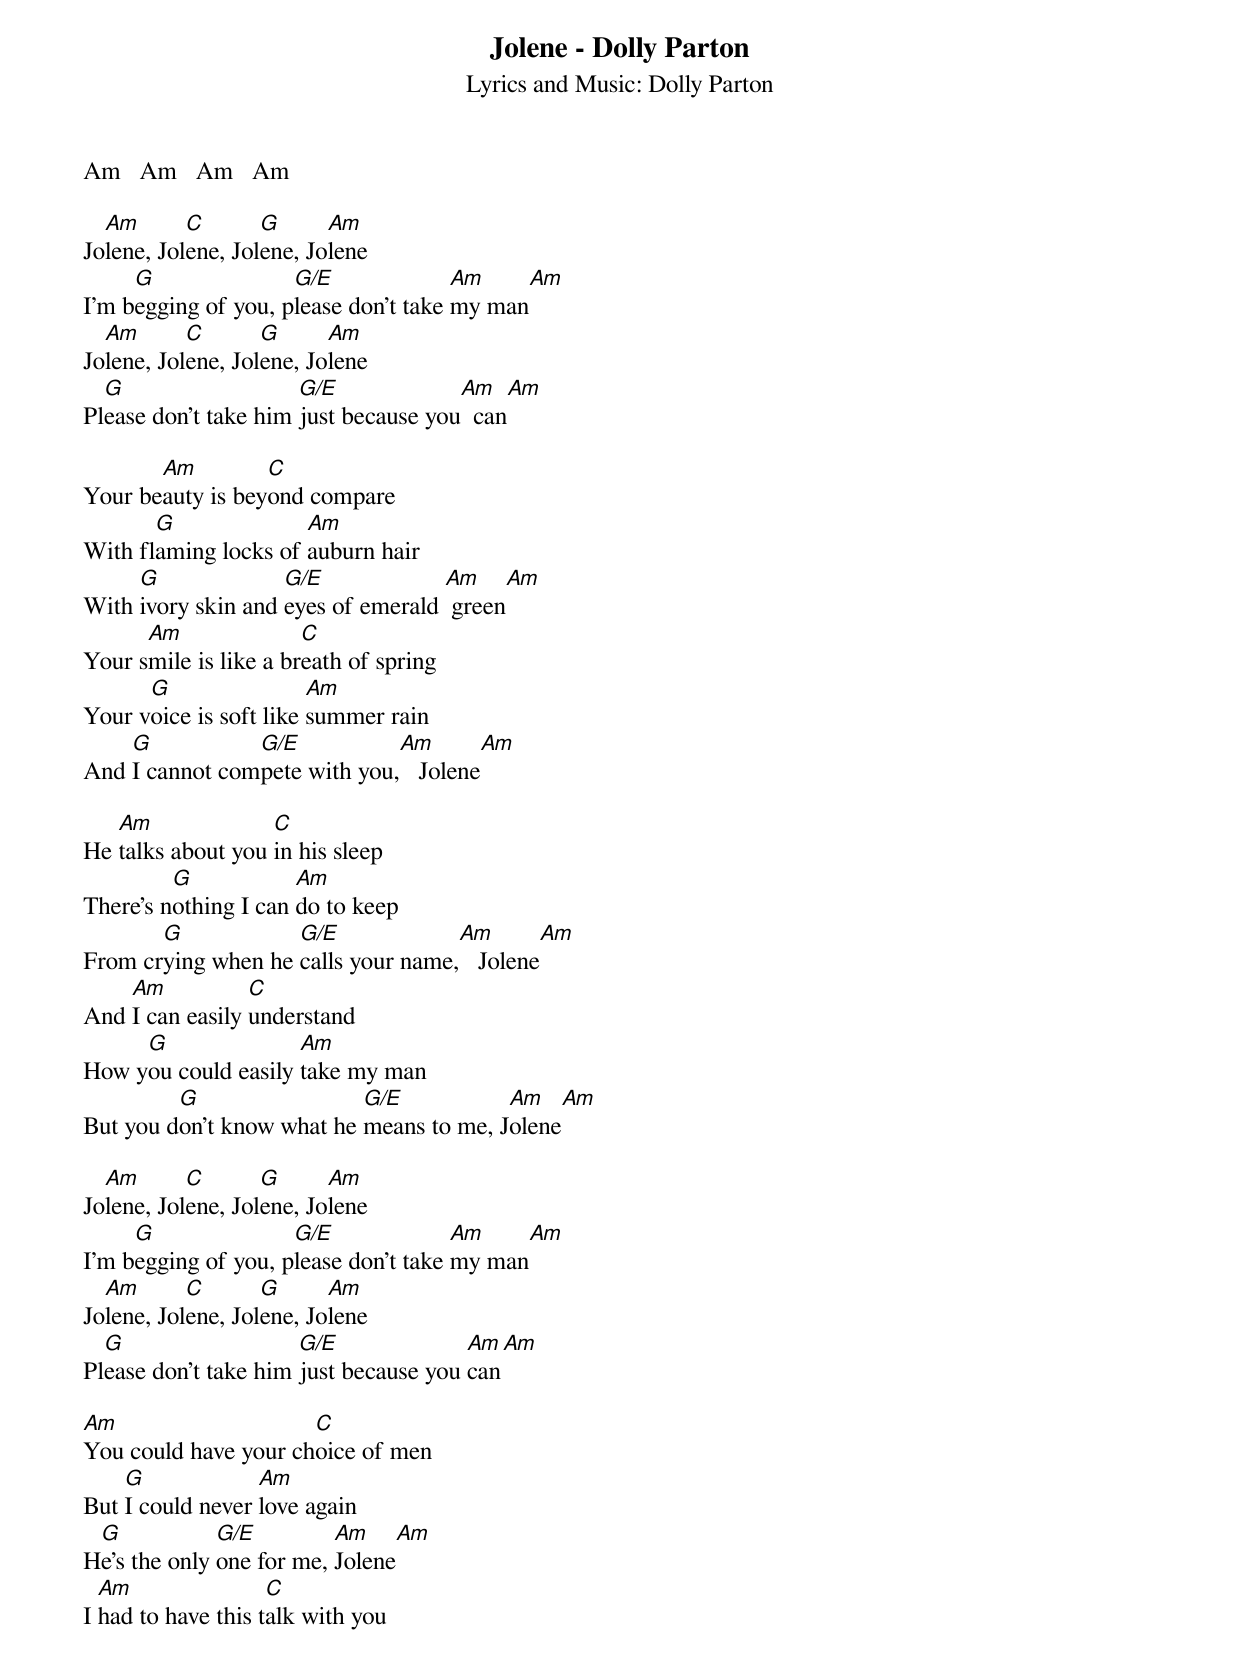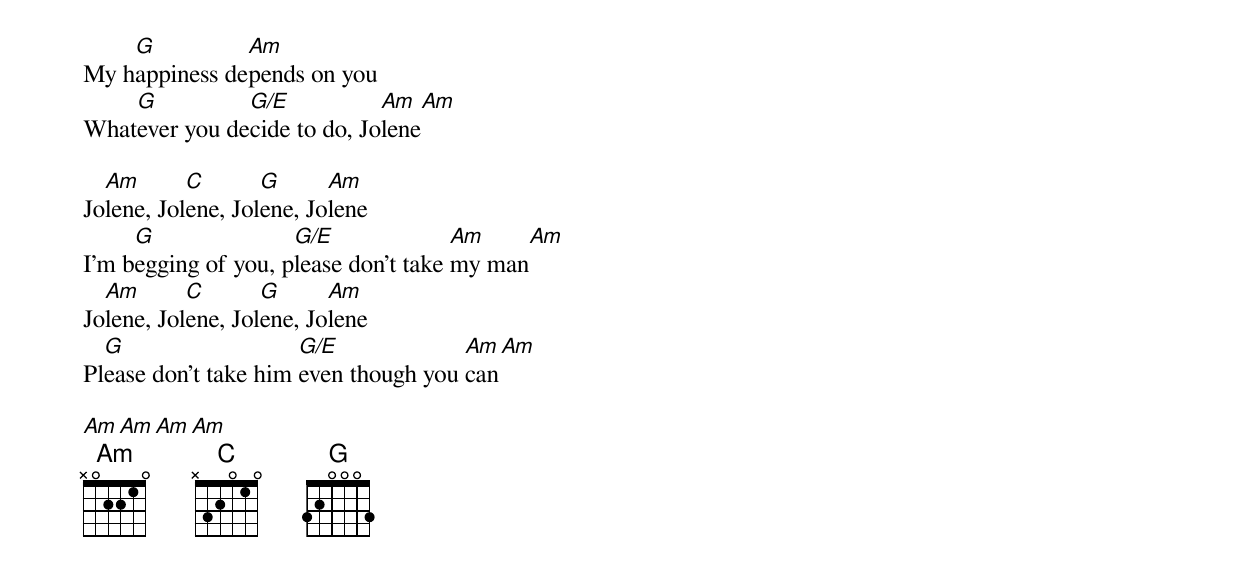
Jolene - Dolly Parton
Lyrics and Music: Dolly Parton

Am   Am   Am   Am

  Am       C       G      Am
Jolene, Jolene, Jolene, Jolene
     G               G/E              Am     Am
I'm begging of you, please don't take my man
  Am       C       G      Am
Jolene, Jolene, Jolene, Jolene
  G                   G/E             Am    Am
Please don't take him just because you  can

       Am         C
Your beauty is beyond compare
       G              Am
With flaming locks of auburn hair
     G              G/E             Am      Am
With ivory skin and eyes of emerald  green
      Am               C
Your smile is like a breath of spring
      G                 Am
Your voice is soft like summer rain
    G           G/E           Am        Am
And I cannot compete with you,   Jolene

   Am              C
He talks about you in his sleep
         G            Am
There's nothing I can do to keep
       G            G/E             Am        Am
From crying when he calls your name,   Jolene
    Am           C
And I can easily understand
     G               Am
How you could easily take my man
         G                 G/E           Am     Am
But you don't know what he means to me, Jolene

  Am       C       G      Am
Jolene, Jolene, Jolene, Jolene
     G               G/E              Am     Am
I'm begging of you, please don't take my man
  Am       C       G      Am
Jolene, Jolene, Jolene, Jolene
  G                   G/E              Am   Am
Please don't take him just because you can

Am                    C
You could have your choice of men
    G             Am
But I could never love again
 G            G/E         Am     Am
He's the only one for me, Jolene
  Am                C
I had to have this talk with you
    G          Am
My happiness depends on you
    G          G/E           Am    Am
Whatever you decide to do, Jolene

  Am       C       G      Am
Jolene, Jolene, Jolene, Jolene
     G               G/E              Am     Am
I'm begging of you, please don't take my man
  Am       C       G      Am
Jolene, Jolene, Jolene, Jolene
  G                   G/E             Am   Am
Please don't take him even though you can

Am   Am   Am   Am
